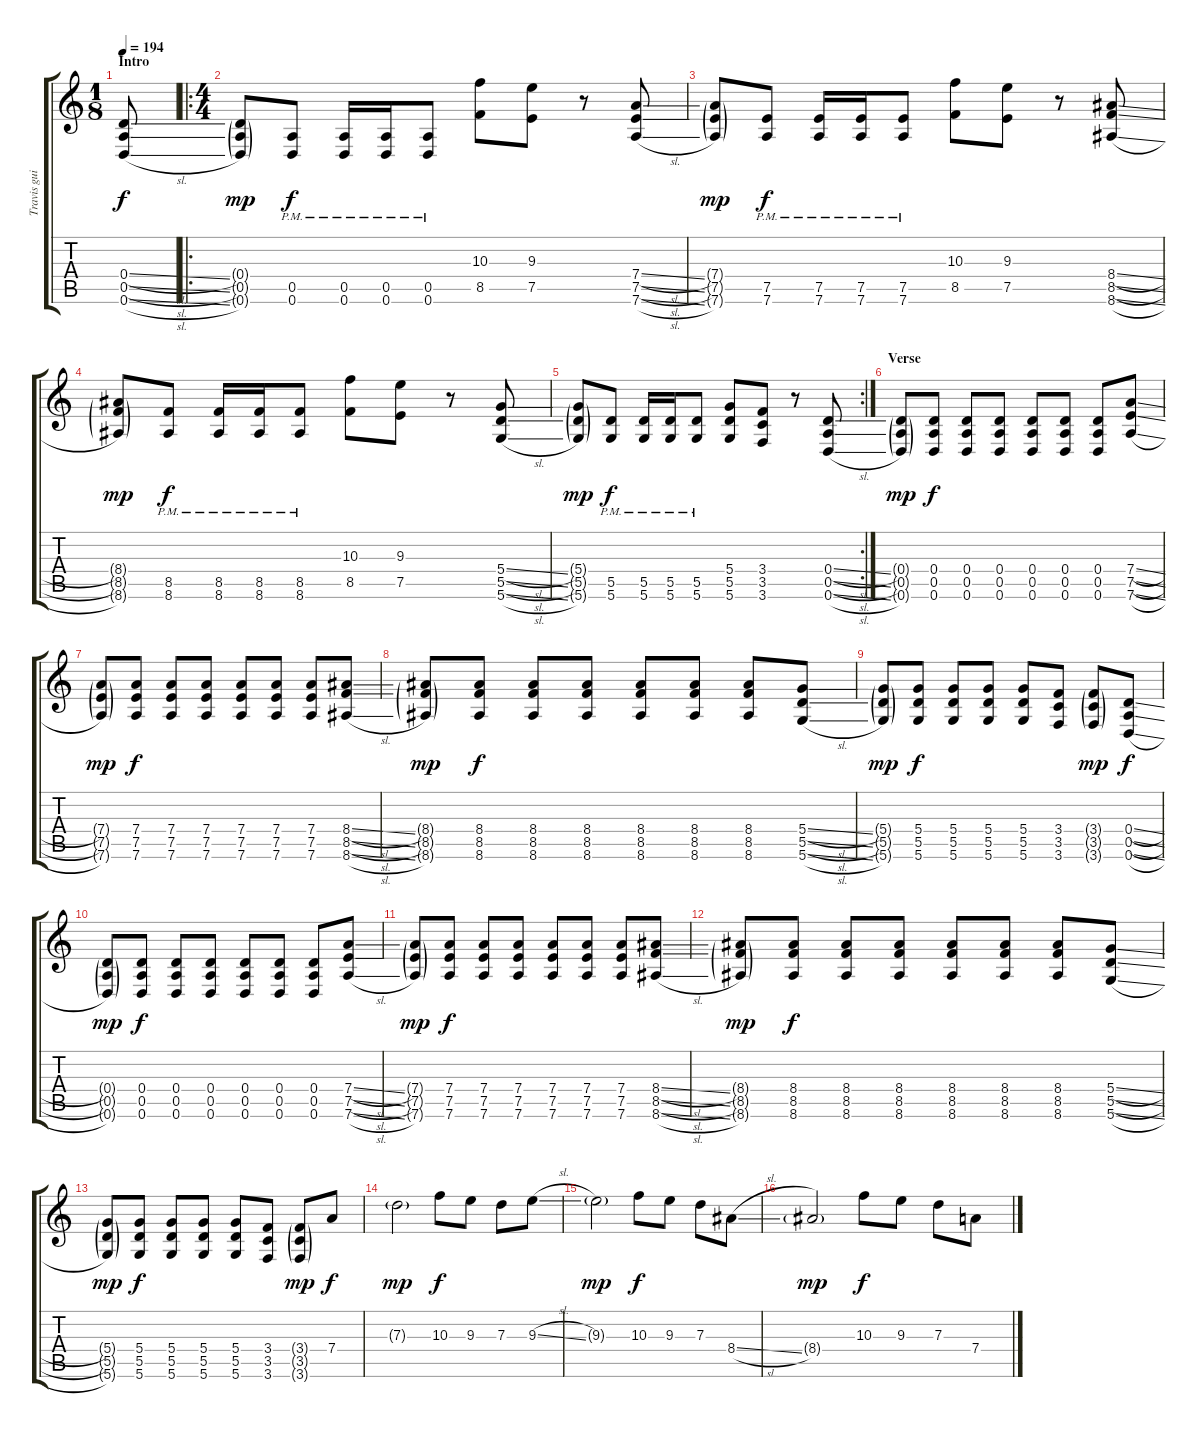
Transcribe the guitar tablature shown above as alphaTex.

\track ("Travis guitar" "Travis gui") {instrument overdrivenguitar}
\staff {score tabs}
\tuning (E4 B3 G3 D3 A2 D2) {hide}
\ts (1 8)
\section ("" "Intro")
\tempo 194
\clef g2
\ks c
(0.4{sl} 0.5{sl} 0.6{sl}).8{dy f instrument overdrivenguitar} |
\ro
\ts (4 4)
(0.4{g} 0.5{g} 0.6{g}).8{dy mp} (0.5{pm} 0.6{pm}).8{dy f} (0.5{pm} 0.6{pm}).16 (0.5{pm} 0.6{pm}).16 (0.5{pm} 0.6{pm}).8 (10.3 8.5).8 (9.3 7.5).8 r.8 (7.4{sl} 7.5{sl} 7.6{sl}).8 |
(7.4{g} 7.5{g} 7.6{g}).8{dy mp} (7.5{pm} 7.6{pm}).8{dy f} (7.5{pm} 7.6{pm}).16 (7.5{pm} 7.6{pm}).16 (7.5{pm} 7.6{pm}).8 (10.3 8.5).8 (9.3 7.5).8 r.8 (8.4{sl} 8.5{sl} 8.6{sl}).8 |
(8.4{g} 8.5{g} 8.6{g}).8{dy mp} (8.5{pm} 8.6{pm}).8{dy f} (8.5{pm} 8.6{pm}).16 (8.5{pm} 8.6{pm}).16 (8.5{pm} 8.6{pm}).8 (10.3 8.5).8 (9.3 7.5).8 r.8 (5.4{sl} 5.5{sl} 5.6{sl}).8 |
\rc 2
(5.4{g} 5.5{g} 5.6{g}).8{dy mp} (5.5{pm} 5.6{pm}).8{dy f} (5.5{pm} 5.6{pm}).16 (5.5{pm} 5.6{pm}).16 (5.5{pm} 5.6{pm}).8 (5.4 5.5 5.6).8 (3.4 3.5 3.6).8 r.8 (0.4{sl} 0.5{sl} 0.6{sl}).8 |
\section ("" "Verse")
(0.4{g} 0.5{g} 0.6{g}).8{dy mp} (0.4 0.5 0.6).8{dy f} (0.4 0.5 0.6).8 (0.4 0.5 0.6).8 (0.4 0.5 0.6).8 (0.4 0.5 0.6).8 (0.4 0.5 0.6).8 (7.4{sl} 7.5{sl} 7.6{sl}).8 |
(7.4{g} 7.5{g} 7.6{g}).8{dy mp} (7.4 7.5 7.6).8{dy f} (7.4 7.5 7.6).8 (7.4 7.5 7.6).8 (7.4 7.5 7.6).8 (7.4 7.5 7.6).8 (7.4 7.5 7.6).8 (8.4{sl} 8.5{sl} 8.6{sl}).8 |
(8.4{g} 8.5{g} 8.6{g}).8{dy mp} (8.4 8.5 8.6).8{dy f} (8.4 8.5 8.6).8 (8.4 8.5 8.6).8 (8.4 8.5 8.6).8 (8.4 8.5 8.6).8 (8.4 8.5 8.6).8 (5.4{sl} 5.5{sl} 5.6{sl}).8 |
(5.4{g} 5.5{g} 5.6{g}).8{dy mp} (5.4 5.5 5.6).8{dy f} (5.4 5.5 5.6).8 (5.4 5.5 5.6).8 (5.4 5.5 5.6).8 (3.4 3.5 3.6).8 (3.4{g} 3.5{g} 3.6{g}).8{dy mp} (0.4{sl} 0.5{sl} 0.6{sl}).8{dy f} |
(0.4{g} 0.5{g} 0.6{g}).8{dy mp} (0.4 0.5 0.6).8{dy f} (0.4 0.5 0.6).8 (0.4 0.5 0.6).8 (0.4 0.5 0.6).8 (0.4 0.5 0.6).8 (0.4 0.5 0.6).8 (7.4{sl} 7.5{sl} 7.6{sl}).8 |
(7.4{g} 7.5{g} 7.6{g}).8{dy mp} (7.4 7.5 7.6).8{dy f} (7.4 7.5 7.6).8 (7.4 7.5 7.6).8 (7.4 7.5 7.6).8 (7.4 7.5 7.6).8 (7.4 7.5 7.6).8 (8.4{sl} 8.5{sl} 8.6{sl}).8 |
(8.4{g} 8.5{g} 8.6{g}).8{dy mp} (8.4 8.5 8.6).8{dy f} (8.4 8.5 8.6).8 (8.4 8.5 8.6).8 (8.4 8.5 8.6).8 (8.4 8.5 8.6).8 (8.4 8.5 8.6).8 (5.4{sl} 5.5{sl} 5.6{sl}).8 |
(5.4{g} 5.5{g} 5.6{g}).8{dy mp} (5.4 5.5 5.6).8{dy f} (5.4 5.5 5.6).8 (5.4 5.5 5.6).8 (5.4 5.5 5.6).8 (3.4 3.5 3.6).8 (3.4{g} 3.5{g} 3.6{g}).8{dy mp} 7.4.8{dy f} |
7.3{g}.2{dy mp} 10.3.8{dy f} 9.3.8 7.3.8 9.3{sl}.8 |
9.3{g}.2{dy mp} 10.3.8{dy f} 9.3.8 7.3.8 8.4{sl}.8 |
8.4{g}.2{dy mp} 10.3.8{dy f} 9.3.8 7.3.8 7.4{sl}.8
